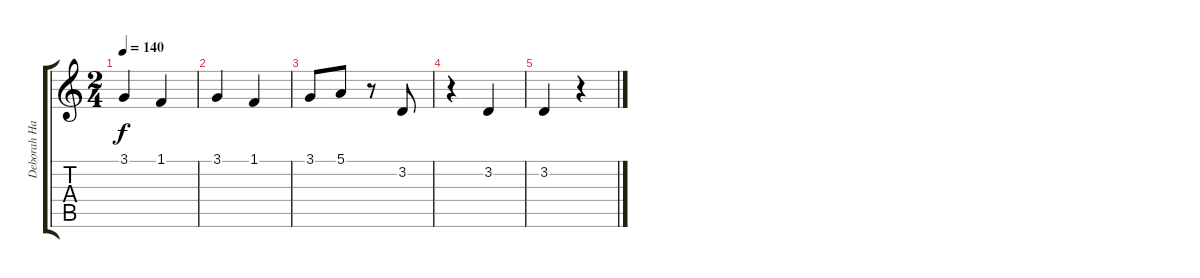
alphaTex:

\track ("Deborah Harry" "Deborah Ha") {instrument synthvoice}
\staff {score tabs}
\tuning (E4 B3 G3 D3 A2 E2) {hide}
\ts (2 4)
\tempo 140
\clef g2
\ks c
3.1.4{dy f} 1.1.4 |
3.1.4 1.1.4 |
3.1.8 5.1.8 r.8 3.2.8 |
r.4 3.2.4 |
3.2.4 r.4
